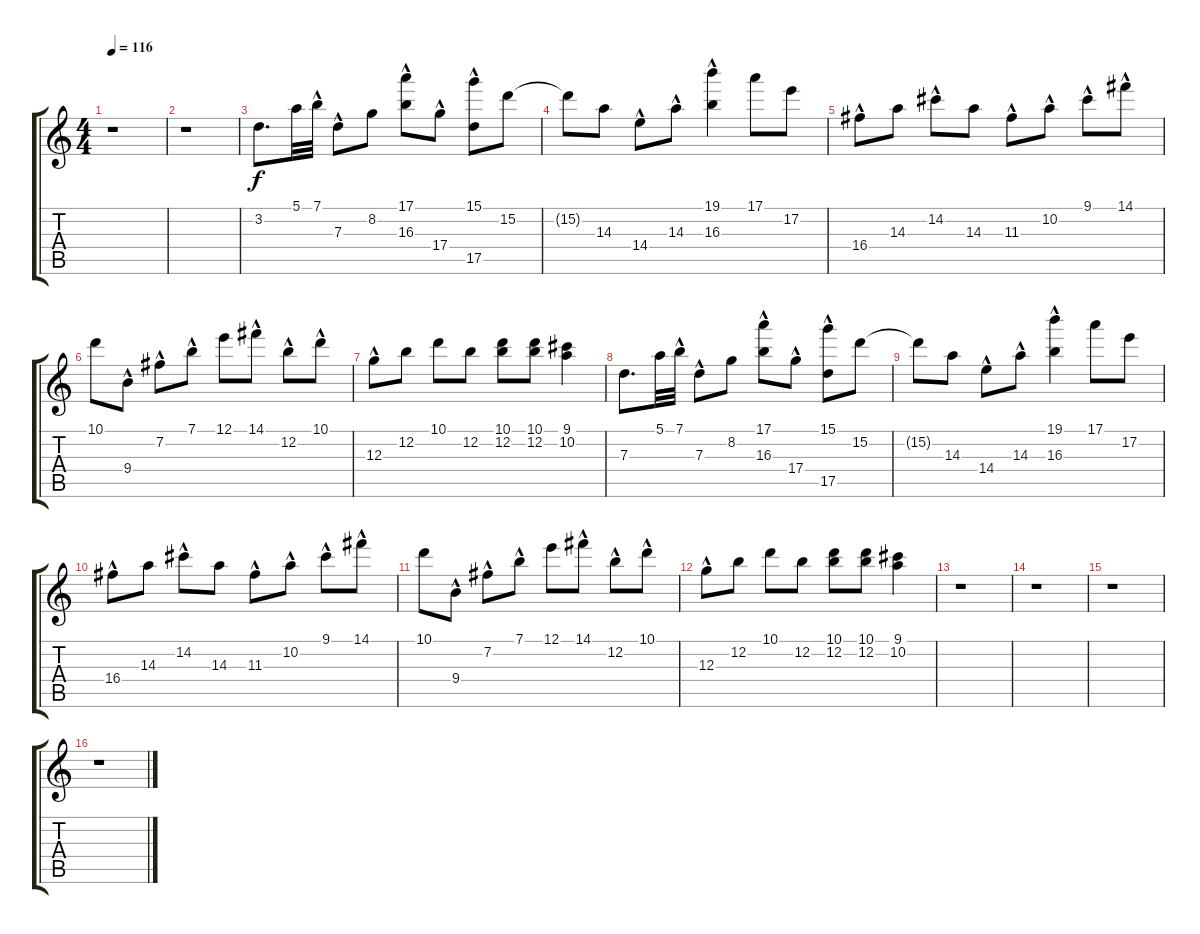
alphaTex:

\track "" {instrument acousticguitarsteel}
\staff {score tabs}
\tuning (E4 B3 G3 D3 A2 E2) {hide}
\ts (4 4)
\tempo 116
\clef g2
\ks c
r.1{dy mf} |
r.1 |
3.2.8{d dy f balance 5} 5.1.32 7.1{hac}.32 7.3{hac}.8 8.2.8 (17.1 16.3{hac}).8 17.4{hac}.8 (15.1 17.5{hac}).8 15.2.8 |
15.2{t}.8 14.3.8 14.4{hac}.8 14.3{hac}.8 (19.1{hac} 16.3{hac}).4 17.1.8 17.2.8 |
16.4{hac}.8 14.3.8 14.2{hac}.8 14.3.8 11.3{hac}.8 10.2{hac}.8 9.1{hac}.8 14.1{hac}.8 |
10.1.8 9.4{hac}.8 7.2{hac}.8 7.1{hac}.8 12.1.8 14.1{hac}.8 12.2{hac}.8 10.1{hac}.8 |
12.3{hac}.8 12.2.8 10.1.8 12.2.8 (10.1 12.2).8 (10.1 12.2).8 (9.1 10.2).4 |
7.3.8{d} 5.1.32 7.1{hac}.32 7.3{hac}.8 8.2.8 (17.1 16.3{hac}).8 17.4{hac}.8 (15.1 17.5{hac}).8 15.2.8 |
15.2{t}.8 14.3.8 14.4{hac}.8 14.3{hac}.8 (19.1{hac} 16.3{hac}).4 17.1.8 17.2.8 |
16.4{hac}.8 14.3.8 14.2{hac}.8 14.3.8 11.3{hac}.8 10.2{hac}.8 9.1{hac}.8 14.1{hac}.8 |
10.1.8 9.4{hac}.8 7.2{hac}.8 7.1{hac}.8 12.1.8 14.1{hac}.8 12.2{hac}.8 10.1{hac}.8 |
12.3{hac}.8 12.2.8 10.1.8 12.2.8 (10.1 12.2).8 (10.1 12.2).8 (9.1 10.2).4 |
r.1 |
r.1 |
r.1 |
r.1
